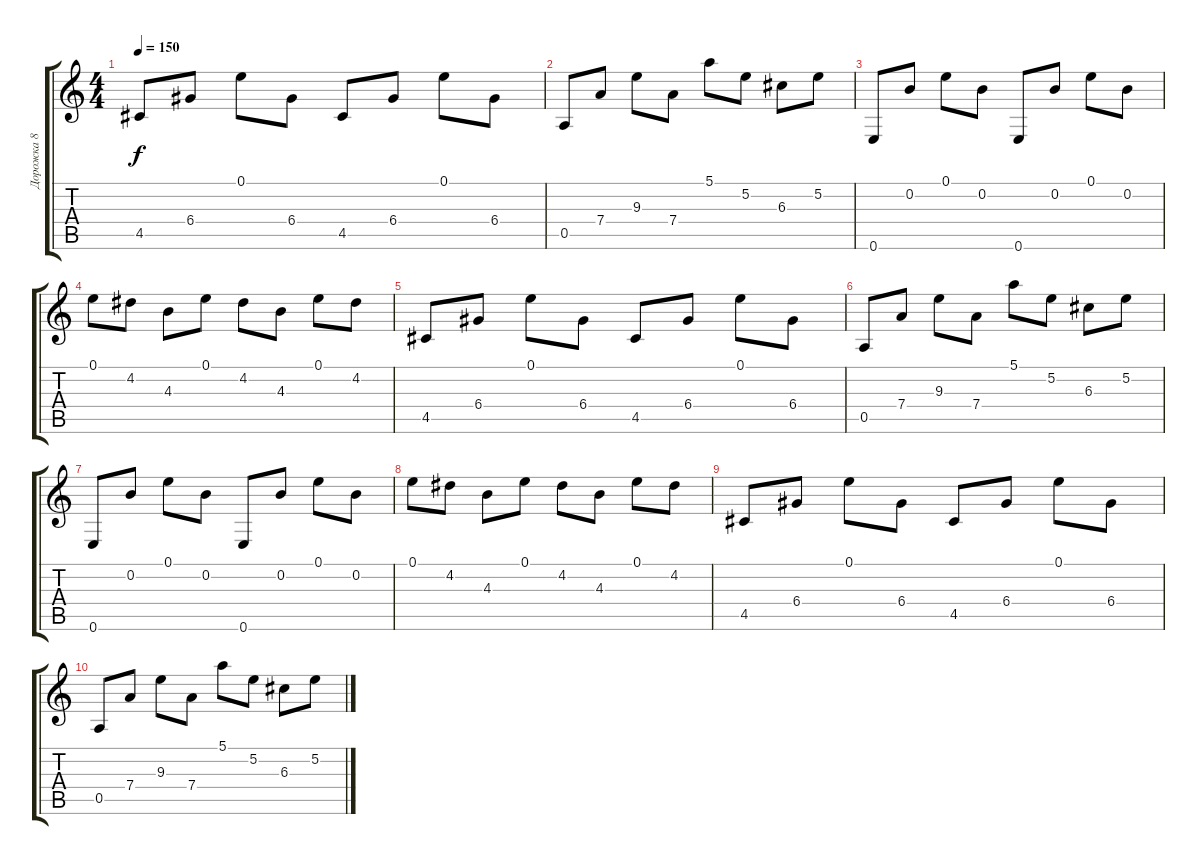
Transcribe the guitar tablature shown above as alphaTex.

\track ("Дорожка 8" "Дорожка 8") {instrument acousticguitarnylon}
\staff {score tabs}
\tuning (E4 B3 G3 D3 A2 E2) {hide}
\ts (4 4)
\tempo 150
\clef g2
\ks c
4.5.8{dy f} 6.4.8 0.1.8 6.4.8 4.5.8 6.4.8 0.1.8 6.4.8 |
0.5.8 7.4.8 9.3.8 7.4.8 5.1.8 5.2.8 6.3.8 5.2.8 |
0.6.8 0.2.8 0.1.8 0.2.8 0.6.8 0.2.8 0.1.8 0.2.8 |
0.1.8 4.2.8 4.3.8 0.1.8 4.2.8 4.3.8 0.1.8 4.2.8 |
4.5.8 6.4.8 0.1.8 6.4.8 4.5.8 6.4.8 0.1.8 6.4.8 |
0.5.8 7.4.8 9.3.8 7.4.8 5.1.8 5.2.8 6.3.8 5.2.8 |
0.6.8 0.2.8 0.1.8 0.2.8 0.6.8 0.2.8 0.1.8 0.2.8 |
0.1.8 4.2.8 4.3.8 0.1.8 4.2.8 4.3.8 0.1.8 4.2.8 |
4.5.8 6.4.8 0.1.8 6.4.8 4.5.8 6.4.8 0.1.8 6.4.8 |
0.5.8 7.4.8 9.3.8 7.4.8 5.1.8 5.2.8 6.3.8 5.2.8
